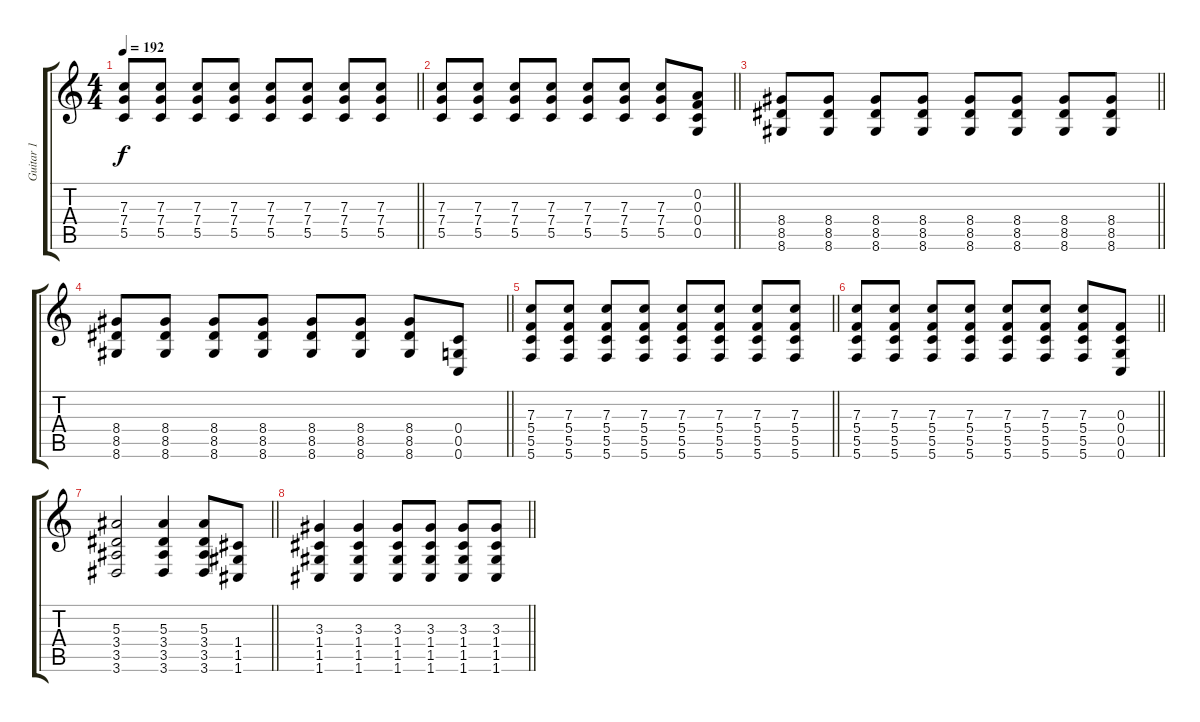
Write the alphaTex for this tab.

\track ("Guitar 1" "Guitar 1") {instrument distortionguitar}
\staff {score tabs}
\tuning (D4 A3 F3 C3 G2 C2) {hide}
\ts (4 4)
\tempo 192
\clef g2
\barLineRight lightlight
\ks c
(7.3 7.4 5.5).8{dy f} (7.3 7.4 5.5).8 (7.3 7.4 5.5).8 (7.3 7.4 5.5).8 (7.3 7.4 5.5).8 (7.3 7.4 5.5).8 (7.3 7.4 5.5).8 (7.3 7.4 5.5).8 |
\barLineRight lightlight
(7.3 7.4 5.5).8 (7.3 7.4 5.5).8 (7.3 7.4 5.5).8 (7.3 7.4 5.5).8 (7.3 7.4 5.5).8 (7.3 7.4 5.5).8 (7.3 7.4 5.5).8 (0.2 0.3 0.4 0.5).8 |
\barLineRight lightlight
(8.4 8.5 8.6).8 (8.4 8.5 8.6).8 (8.4 8.5 8.6).8 (8.4 8.5 8.6).8 (8.4 8.5 8.6).8 (8.4 8.5 8.6).8 (8.4 8.5 8.6).8 (8.4 8.5 8.6).8 |
\barLineRight lightlight
(8.4 8.5 8.6).8 (8.4 8.5 8.6).8 (8.4 8.5 8.6).8 (8.4 8.5 8.6).8 (8.4 8.5 8.6).8 (8.4 8.5 8.6).8 (8.4 8.5 8.6).8 (0.4 0.5 0.6).8 |
\barLineRight lightlight
(7.3 5.4 5.5 5.6).8 (7.3 5.4 5.5 5.6).8 (7.3 5.4 5.5 5.6).8 (7.3 5.4 5.5 5.6).8 (7.3 5.4 5.5 5.6).8 (7.3 5.4 5.5 5.6).8 (7.3 5.4 5.5 5.6).8 (7.3 5.4 5.5 5.6).8 |
\barLineRight lightlight
(7.3 5.4 5.5 5.6).8 (7.3 5.4 5.5 5.6).8 (7.3 5.4 5.5 5.6).8 (7.3 5.4 5.5 5.6).8 (7.3 5.4 5.5 5.6).8 (7.3 5.4 5.5 5.6).8 (7.3 5.4 5.5 5.6).8 (0.3 0.4 0.5 0.6).8 |
\barLineRight lightlight
(5.3 3.4 3.5 3.6).2 (5.3 3.4 3.5 3.6).4 (5.3 3.4 3.5 3.6).8 (1.4 1.5 1.6).8 |
\barLineRight lightlight
(3.3 1.4 1.5 1.6).4 (3.3 1.4 1.5 1.6).4 (3.3 1.4 1.5 1.6).8 (3.3 1.4 1.5 1.6).8 (3.3 1.4 1.5 1.6).8 (3.3 1.4 1.5 1.6).8
